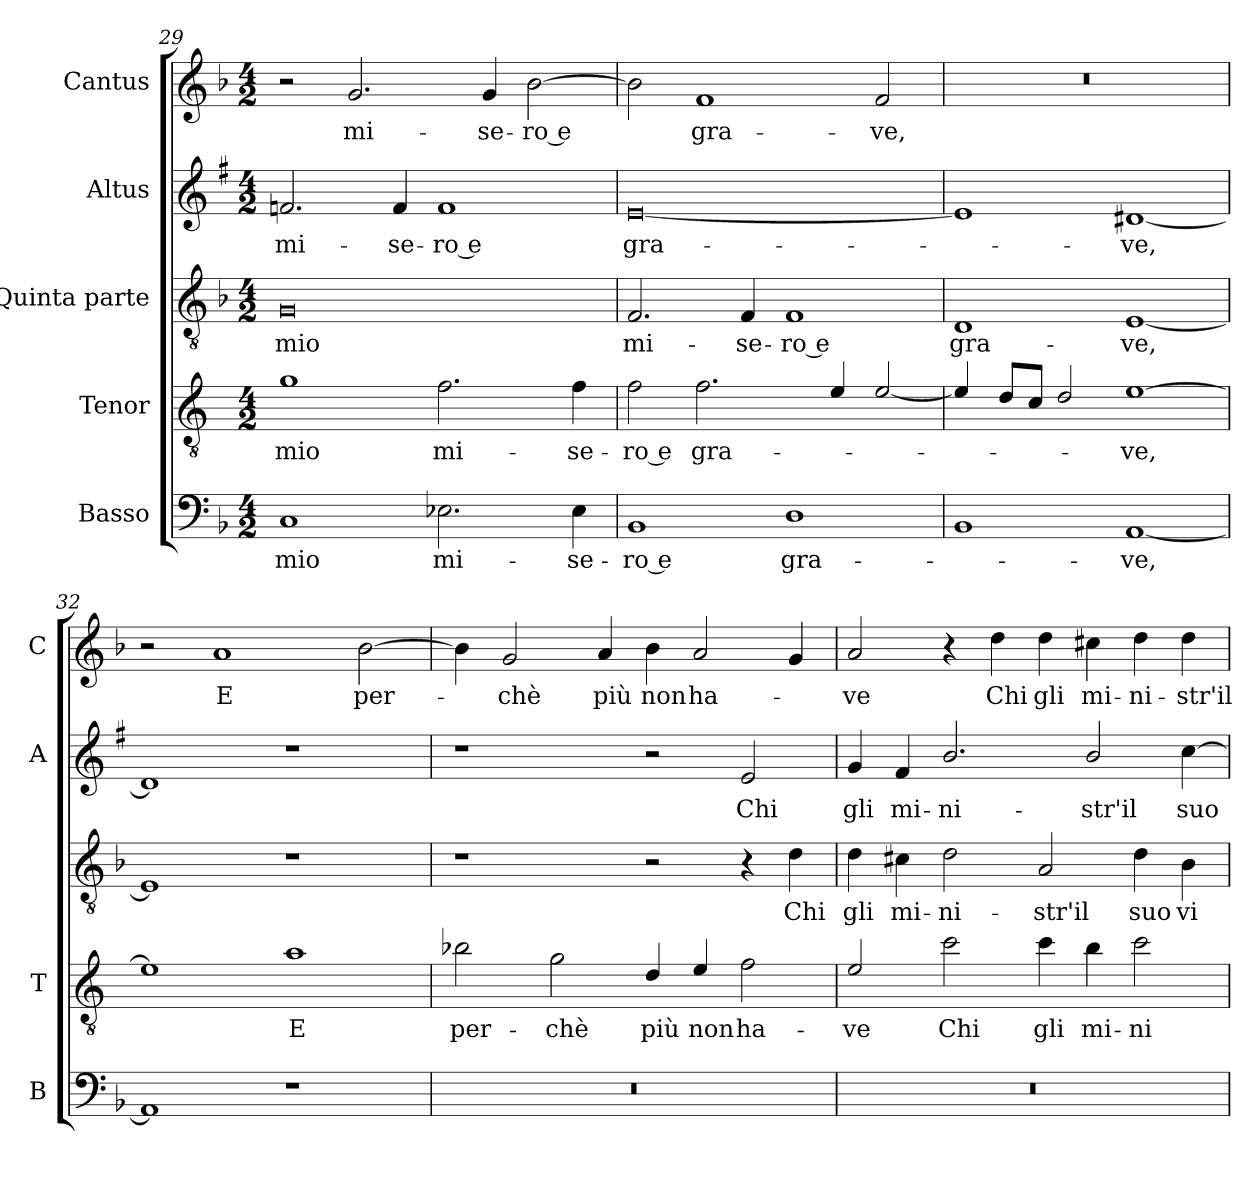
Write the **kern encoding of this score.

**kern	**text	**kern	**text	**kern	**text	**kern	**text	**kern	**text
*part5	*part5	*part4	*part4	*part3	*part3	*part2	*part2	*part1	*part1
*staff5	*staff5	*staff4	*staff4	*staff3	*staff3	*staff2	*staff2	*staff1	*staff1
*I"Basso	*	*I"Tenor	*	*I"Quinta parte	*	*I"Altus	*	*I"Cantus	*
*I'B	*	*I'T	*	*	*	*I'A	*	*I'C	*
*clefF4	*	*clefGv2	*	*clefGv2	*	*clefG2	*	*clefG2	*
*	*	*ITrd4c7	*	*	*	*ITrd1c2	*	*	*
*k[b-]	*	*k[b-]	*	*k[b-]	*	*k[b-]	*	*k[b-]	*
*F:	*	*F:	*	*F:	*	*F:	*	*F:	*
*M4/2	*	*M4/2	*	*M4/2	*	*M4/2	*	*M4/2	*
=29	=29	=29	=29	=29	=29	=29	=29	=29	=29
!	!LO:LY:b	!	!LO:LY:b	!	!LO:LY:b	!	!LO:LY:b	!	!
1C	mio	1c	mio	0G	mio	2.e-X/	mi-	2r	.
!	!	!	!	!	!	!	!	!	!LO:LY:b
.	.	.	.	.	.	.	.	2.g/	mi-
!	!	!	!	!	!	!	!LO:LY:b	!	!
.	.	.	.	.	.	4e-/	-se-	.	.
!	!LO:LY:b	!	!LO:LY:b	!	!	!	!LO:LY:b	!	!
2.E-X\	mi-	2.B-\	mi-	.	.	1e-	-ro e	.	.
!	!	!	!	!	!	!	!	!	!LO:LY:b
.	.	.	.	.	.	.	.	4g/	-se-
!	!	!	!	!	!	!	!	!	!LO:LY:b
.	.	.	.	.	.	.	.	[2b-\	-ro e
!	!LO:LY:b	!	!LO:LY:b	!	!	!	!	!	!
4E-\	-se-	4B-\	-se-	.	.	.	.	.	.
=30	=30	=30	=30	=30	=30	=30	=30	=30	=30
!	!LO:LY:b	!	!LO:LY:b	!	!LO:LY:b	!	!LO:LY:b	!	!
1BB-	-ro e	2B-\	-ro e	2.F/	mi-	[0d	gra-	2b-\]	.
!	!	!	!LO:LY:b	!	!	!	!	!	!LO:LY:b
.	.	2.B-\	gra-	.	.	.	.	1f	gra-
!	!	!	!	!	!LO:LY:b	!	!	!	!
.	.	.	.	4F/	-se-	.	.	.	.
!	!LO:LY:b	!	!	!	!LO:LY:b	!	!	!	!
1D	gra-	.	.	1F	-ro e	.	.	.	.
.	.	4A/	.	.	.	.	.	.	.
!	!	!	!	!	!	!	!	!	!LO:LY:b
.	.	[2A/	.	.	.	.	.	2f/	-ve,
=31	=31	=31	=31	=31	=31	=31	=31	=31	=31
!	!	!	!	!	!LO:LY:b	!	!	!	!
1BB-	.	4A/]	.	1D	gra-	1d]	.	0r	.
.	.	8G/L	.	.	.	.	.	.	.
.	.	8F/J	.	.	.	.	.	.	.
.	.	2G/	.	.	.	.	.	.	.
!	!LO:LY:b	!	!LO:LY:b	!	!LO:LY:b	!	!LO:LY:b	!	!
[1AA	-ve,	[1A	-ve,	[1E	-ve,	[1c#X	-ve,	.	.
!!LO:LB:g=z
=32	=32	=32	=32	=32	=32	=32	=32	=32	=32
1AA]	.	1A]	.	1E]	.	1c#]	.	2r	.
!	!	!	!	!	!	!	!	!	!LO:LY:b
.	.	.	.	.	.	.	.	1a	E
!	!	!	!LO:LY:b	!	!	!	!	!	!
1r	.	1d	E	1r	.	1r	.	.	.
!	!	!	!	!	!	!	!	!	!LO:LY:b
.	.	.	.	.	.	.	.	[2b-\	per-
=33	=33	=33	=33	=33	=33	=33	=33	=33	=33
!	!	!	!LO:LY:b	!	!	!	!	!	!
0r	.	2e-X\	per-	1r	.	1r	.	4b-\]	.
!	!	!	!	!	!	!	!	!	!LO:LY:b
.	.	.	.	.	.	.	.	2g/	-chè
!	!	!	!LO:LY:b	!	!	!	!	!	!
.	.	2c\	-chè	.	.	.	.	.	.
!	!	!	!	!	!	!	!	!	!LO:LY:b
.	.	.	.	.	.	.	.	4a/	più
!	!	!	!LO:LY:b	!	!	!	!	!	!LO:LY:b
.	.	4G/	più	2r	.	2r	.	4b-\	non
!	!	!	!LO:LY:b	!	!	!	!	!	!LO:LY:b
.	.	4A/	non	.	.	.	.	2a/	ha-
!	!	!	!LO:LY:b	!	!	!	!LO:LY:b	!	!
.	.	2B-\	ha-	4r	.	2d/	Chi	.	.
!	!	!	!	!	!LO:LY:b	!	!	!	!
.	.	.	.	4d\	Chi	.	.	4g/	.
=34	=34	=34	=34	=34	=34	=34	=34	=34	=34
!	!	!	!LO:LY:b	!	!LO:LY:b	!	!LO:LY:b	!	!LO:LY:b
0r	.	2A/	-ve	4d\	gli	4f/	gli	2a/	-ve
!	!	!	!	!	!LO:LY:b	!	!LO:LY:b	!	!
.	.	.	.	4c#X\	mi-	4e/	mi-	.	.
!	!	!	!LO:LY:b	!	!LO:LY:b	!	!LO:LY:b	!	!
.	.	2f\	Chi	2d\	-ni-	2.a/	-ni-	4r	.
!	!	!	!	!	!	!	!	!	!LO:LY:b
.	.	.	.	.	.	.	.	4dd\	Chi
!	!	!	!LO:LY:b	!	!LO:LY:b	!	!	!	!LO:LY:b
.	.	4f\	gli	2A/	-str'il	.	.	4dd\	gli
!	!	!	!LO:LY:b	!	!	!	!LO:LY:b	!	!LO:LY:b
.	.	4e\	mi-	.	.	2a/	-str'il	4cc#X\	mi-
!	!	!	!LO:LY:b	!	!LO:LY:b	!	!	!	!LO:LY:b
.	.	2f\	-ni-	4d\	suo	.	.	4dd\	-ni-
!	!	!	!	!	!LO:LY:b	!	!LO:LY:b	!	!LO:LY:b
.	.	.	.	4B-\	vi-	[4b-\	suo	4dd\	-str'il
=	=	=	=	=	=	=	=	=	=
*-	*-	*-	*-	*-	*-	*-	*-	*-	*-
